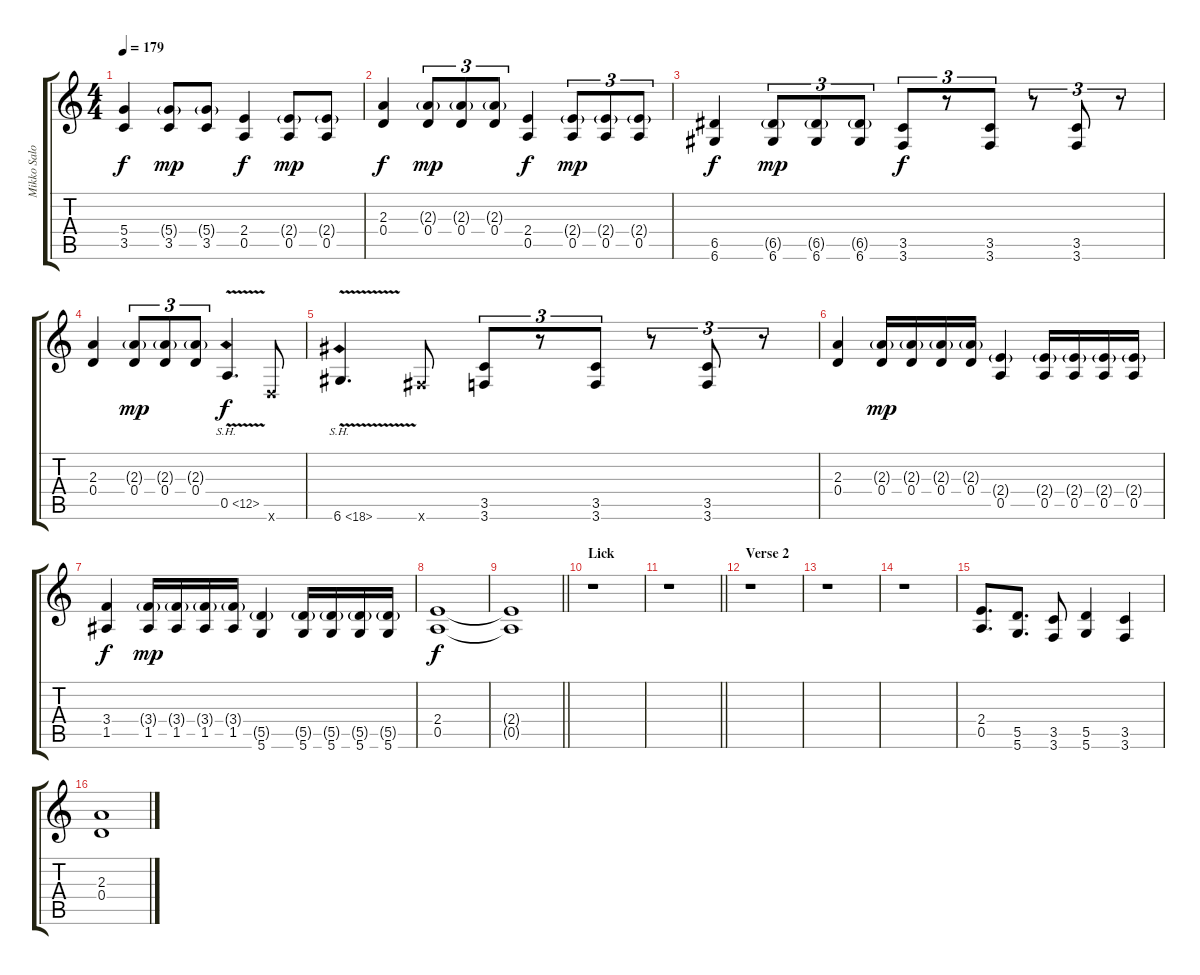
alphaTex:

\track ("Mikko Salovaara (Harmony Guitar)" "Mikko Salo") {instrument distortionguitar}
\staff {score tabs}
\tuning (E4 B3 G3 D3 A2 D2) {hide}
\ts (4 4)
\tempo 179
\clef g2
\ks c
(5.4 3.5).4{dy f} (5.4{g} 3.5).8{dy mp} (5.4{g} 3.5).8 (2.4 0.5).4{dy f} (2.4{g} 0.5).8{dy mp} (2.4{g} 0.5).8 |
(2.3 0.4).4{dy f} (2.3{g} 0.4).8{tu (3 2) dy mp} (2.3{g} 0.4).8{tu (3 2)} (2.3{g} 0.4).8{tu (3 2)} (2.4 0.5).4{dy f} (2.4{g} 0.5).8{tu (3 2) dy mp} (2.4{g} 0.5).8{tu (3 2)} (2.4{g} 0.5).8{tu (3 2)} |
(6.5 6.6).4{dy f} (6.5{g} 6.6).8{tu (3 2) dy mp} (6.5{g} 6.6).8{tu (3 2)} (6.5{g} 6.6).8{tu (3 2)} (3.5 3.6).8{tu (3 2) dy f} r.8{tu (3 2)} (3.5 3.6).8{tu (3 2)} r.8{tu (3 2)} (3.5 3.6).8{tu (3 2)} r.8{tu (3 2)} |
(2.3 0.4).4 (2.3{g} 0.4).8{tu (3 2) dy mp} (2.3{g} 0.4).8{tu (3 2)} (2.3{g} 0.4).8{tu (3 2)} 0.5{sh 12 v}.4{d dy f} 0.6{x}.8 |
6.6{sh 12 v}.4{d} 4.6{x}.8 (3.5 3.6).8{tu (3 2)} r.8{tu (3 2)} (3.5 3.6).8{tu (3 2)} r.8{tu (3 2)} (3.5 3.6).8{tu (3 2)} r.8{tu (3 2)} |
(2.3 0.4).4 (2.3{g} 0.4).16{dy mp} (2.3{g} 0.4).16 (2.3{g} 0.4).16 (2.3{g} 0.4).16 (2.4{g} 0.5).4 (2.4{g} 0.5).16 (2.4{g} 0.5).16 (2.4{g} 0.5).16 (2.4{g} 0.5).16 |
(3.4 1.5).4{dy f} (3.4{g} 1.5).16{dy mp} (3.4{g} 1.5).16 (3.4{g} 1.5).16 (3.4{g} 1.5).16 (5.5{g} 5.6).4 (5.5{g} 5.6).16 (5.5{g} 5.6).16 (5.5{g} 5.6).16 (5.5{g} 5.6).16 |
(2.4 0.5).1{dy f} |
\barLineRight lightlight
(2.4{t} 0.5{t}).1 |
\section ("" "Lick")
r.1 |
\barLineRight lightlight
r.1 |
\section ("" "Verse 2")
r.1 |
r.1 |
r.1 |
(2.4 0.5).8{d} (5.5 5.6).8{d} (3.5 3.6).8 (5.5 5.6).4 (3.5 3.6).4 |
(2.3 0.4).1
